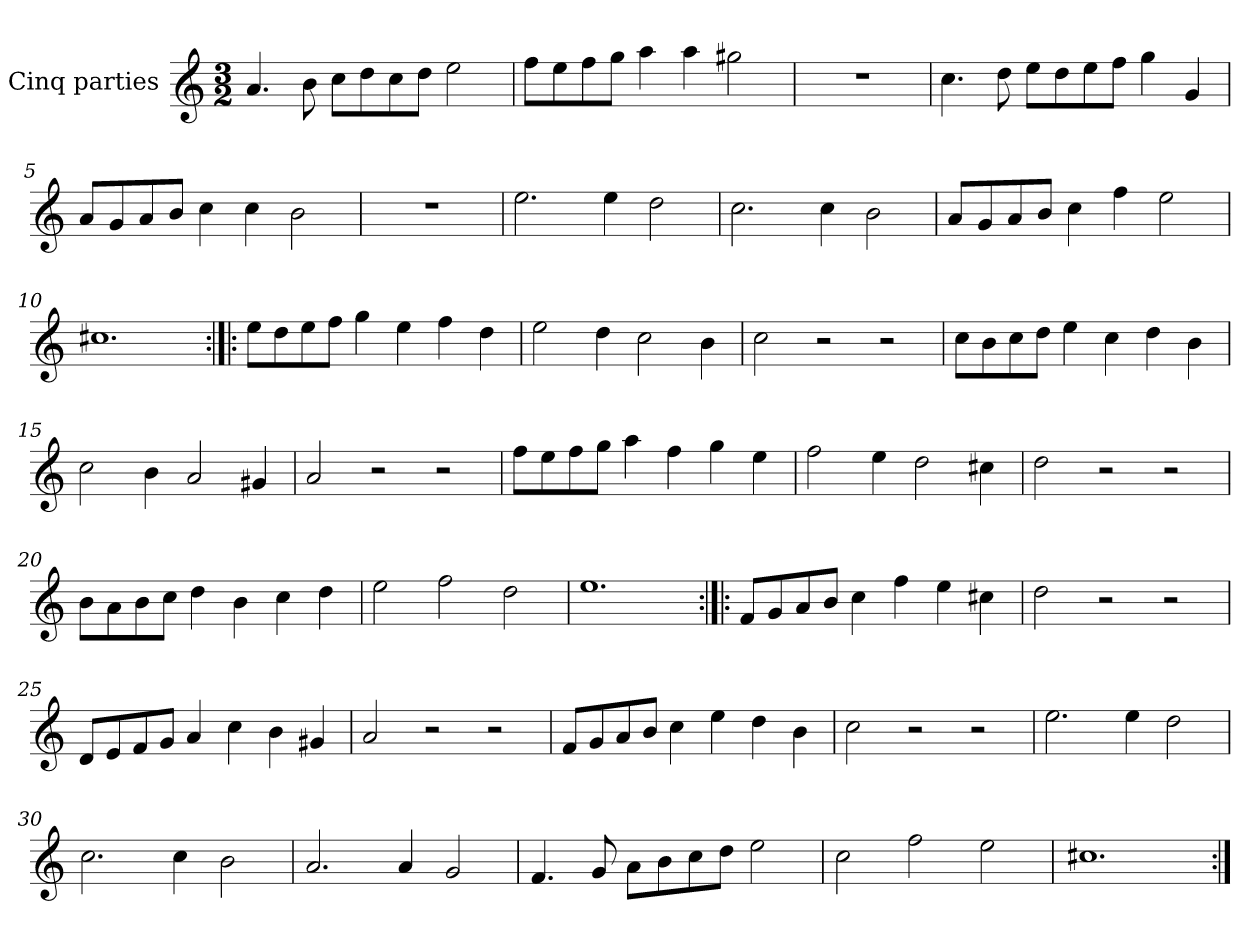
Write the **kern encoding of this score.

**kern
*part1
*staff1
*I"Cinq parties
*clefG2
*k[]
*M3/2
*MM180
=1
4.a/
8b\
8cc\L
8dd\
8cc\
8dd\J
2ee\
=2
8ff\L
8ee\
8ff\
8gg\J
4aa\
4aa\
2gg#X\
=3
1.r
=4
4.cc\
8dd\
8ee\L
8dd\
8ee\
8ff\J
4gg\
4g/
=5
8a/L
8g/
8a/
8b/J
4cc\
4cc\
2b\
=6
1.r
=7
2.ee\
4ee\
2dd\
=8
2.cc\
4cc\
2b\
=9
8a/L
8g/
8a/
8b/J
4cc\
4ff\
2ee\
=10
1.cc#X
=11:|!|:
8ee\L
8dd\
8ee\
8ff\J
4gg\
4ee\
4ff\
4dd\
=12
2ee\
4dd\
2cc\
4b\
=13
2cc\
2r
2r
=14
8cc\L
8b\
8cc\
8dd\J
4ee\
4cc\
4dd\
4b\
=15
2cc\
4b\
2a/
4g#X/
=16
2a/
2r
2r
=17
8ff\L
8ee\
8ff\
8gg\J
4aa\
4ff\
4gg\
4ee\
=18
2ff\
4ee\
2dd\
4cc#X\
=19
2dd\
2r
2r
=20
8b\L
8a\
8b\
8cc\J
4dd\
4b\
4cc\
4dd\
=21
2ee\
2ff\
2dd\
=22
1.ee
=23:|!|:
8f/L
8g/
8a/
8b/J
4cc\
4ff\
4ee\
4cc#X\
=24
2dd\
2r
2r
=25
8d/L
8e/
8f/
8g/J
4a/
4cc\
4b\
4g#X/
=26
2a/
2r
2r
=27
8f/L
8g/
8a/
8b/J
4cc\
4ee\
4dd\
4b\
=28
2cc\
2r
2r
=29
2.ee\
4ee\
2dd\
=30
2.cc\
4cc\
2b\
=31
2.a/
4a/
2g/
=32
4.f/
8g/
8a\L
8b\
8cc\
8dd\J
2ee\
=33
2cc\
2ff\
2ee\
=34
1.cc#X
=:|!
*-
